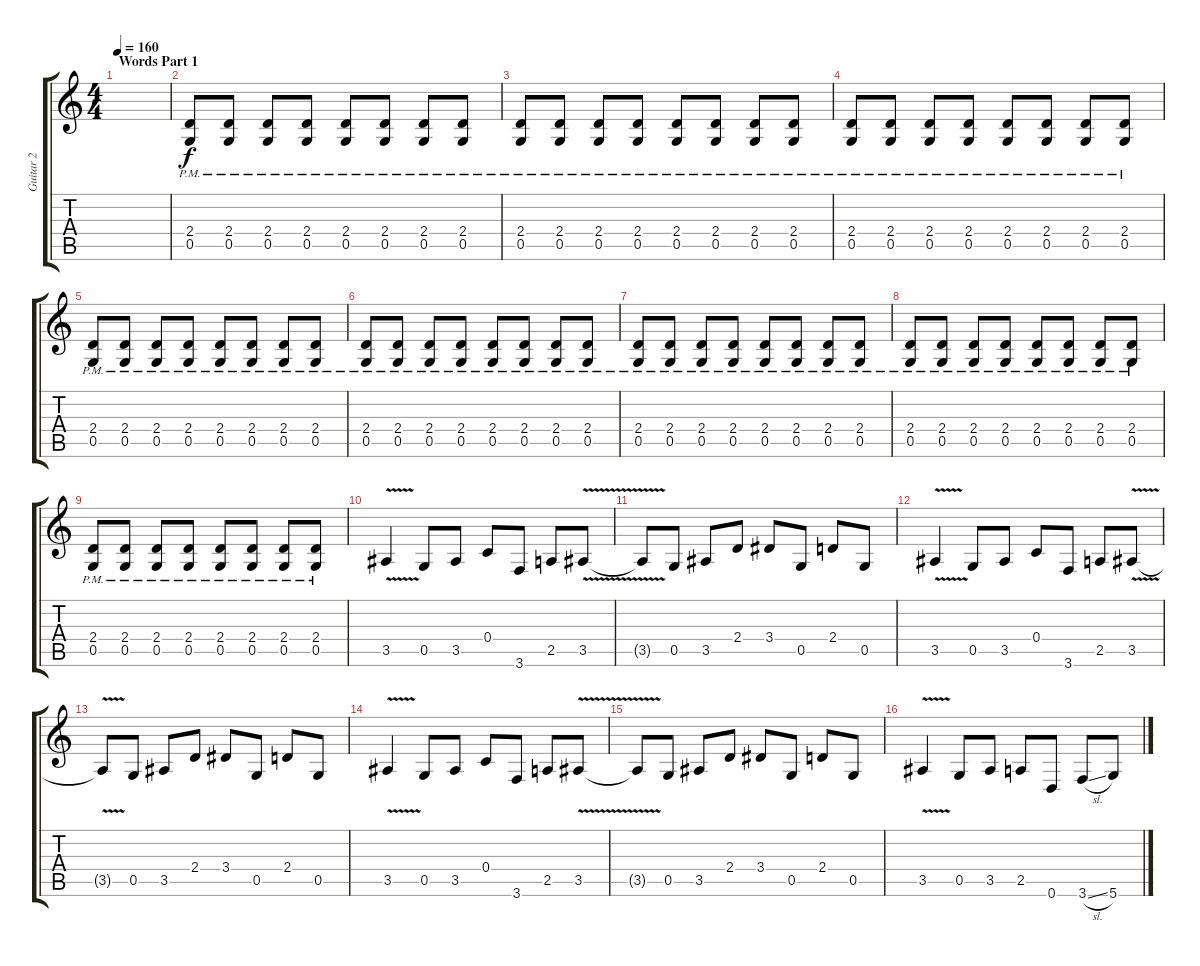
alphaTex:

\track ("Guitar 2" "Guitar 2") {instrument distortionguitar}
\staff {score tabs}
\tuning (D4 A3 F3 C3 G2 D2) {hide}
\ts (4 4)
\section ("" "Words Part 1")
\tempo 160
\clef g2
\ks c
|
(2.4{pm} 0.5{pm}).8 (2.4{pm} 0.5{pm}).8 (2.4{pm} 0.5{pm}).8 (2.4{pm} 0.5{pm}).8 (2.4{pm} 0.5{pm}).8 (2.4{pm} 0.5{pm}).8 (2.4{pm} 0.5{pm}).8 (2.4{pm} 0.5{pm}).8 |
(2.4{pm} 0.5{pm}).8 (2.4{pm} 0.5{pm}).8 (2.4{pm} 0.5{pm}).8 (2.4{pm} 0.5{pm}).8 (2.4{pm} 0.5{pm}).8 (2.4{pm} 0.5{pm}).8 (2.4{pm} 0.5{pm}).8 (2.4{pm} 0.5{pm}).8 |
(2.4{pm} 0.5{pm}).8 (2.4{pm} 0.5{pm}).8 (2.4{pm} 0.5{pm}).8 (2.4{pm} 0.5{pm}).8 (2.4{pm} 0.5{pm}).8 (2.4{pm} 0.5{pm}).8 (2.4{pm} 0.5{pm}).8 (2.4{pm} 0.5{pm}).8 |
(2.4{pm} 0.5{pm}).8 (2.4{pm} 0.5{pm}).8 (2.4{pm} 0.5{pm}).8 (2.4{pm} 0.5{pm}).8 (2.4{pm} 0.5{pm}).8 (2.4{pm} 0.5{pm}).8 (2.4{pm} 0.5{pm}).8 (2.4{pm} 0.5{pm}).8 |
(2.4{pm} 0.5{pm}).8 (2.4{pm} 0.5{pm}).8 (2.4{pm} 0.5{pm}).8 (2.4{pm} 0.5{pm}).8 (2.4{pm} 0.5{pm}).8 (2.4{pm} 0.5{pm}).8 (2.4{pm} 0.5{pm}).8 (2.4{pm} 0.5{pm}).8 |
(2.4{pm} 0.5{pm}).8 (2.4{pm} 0.5{pm}).8 (2.4{pm} 0.5{pm}).8 (2.4{pm} 0.5{pm}).8 (2.4{pm} 0.5{pm}).8 (2.4{pm} 0.5{pm}).8 (2.4{pm} 0.5{pm}).8 (2.4{pm} 0.5{pm}).8 |
(2.4{pm} 0.5{pm}).8 (2.4{pm} 0.5{pm}).8 (2.4{pm} 0.5{pm}).8 (2.4{pm} 0.5{pm}).8 (2.4{pm} 0.5{pm}).8 (2.4{pm} 0.5{pm}).8 (2.4{pm} 0.5{pm}).8 (2.4{pm} 0.5{pm}).8 |
(2.4{pm} 0.5{pm}).8 (2.4{pm} 0.5{pm}).8 (2.4{pm} 0.5{pm}).8 (2.4{pm} 0.5{pm}).8 (2.4{pm} 0.5{pm}).8 (2.4{pm} 0.5{pm}).8 (2.4{pm} 0.5{pm}).8 (2.4{pm} 0.5{pm}).8 |
3.5{v}.4 0.5.8 3.5.8 0.4.8 3.6.8 2.5.8 3.5{v}.8 |
3.5{t}.8 0.5.8 3.5.8 2.4.8 3.4.8 0.5.8 2.4.8 0.5.8 |
3.5{v}.4 0.5.8 3.5.8 0.4.8 3.6.8 2.5.8 3.5{v}.8 |
3.5{t}.8 0.5.8 3.5.8 2.4.8 3.4.8 0.5.8 2.4.8 0.5.8 |
3.5{v}.4 0.5.8 3.5.8 0.4.8 3.6.8 2.5.8 3.5{v}.8 |
3.5{t}.8 0.5.8 3.5.8 2.4.8 3.4.8 0.5.8 2.4.8 0.5.8 |
3.5{v}.4 0.5.8 3.5.8 2.5.8 0.6.8 3.6{sl}.8 5.6.8
